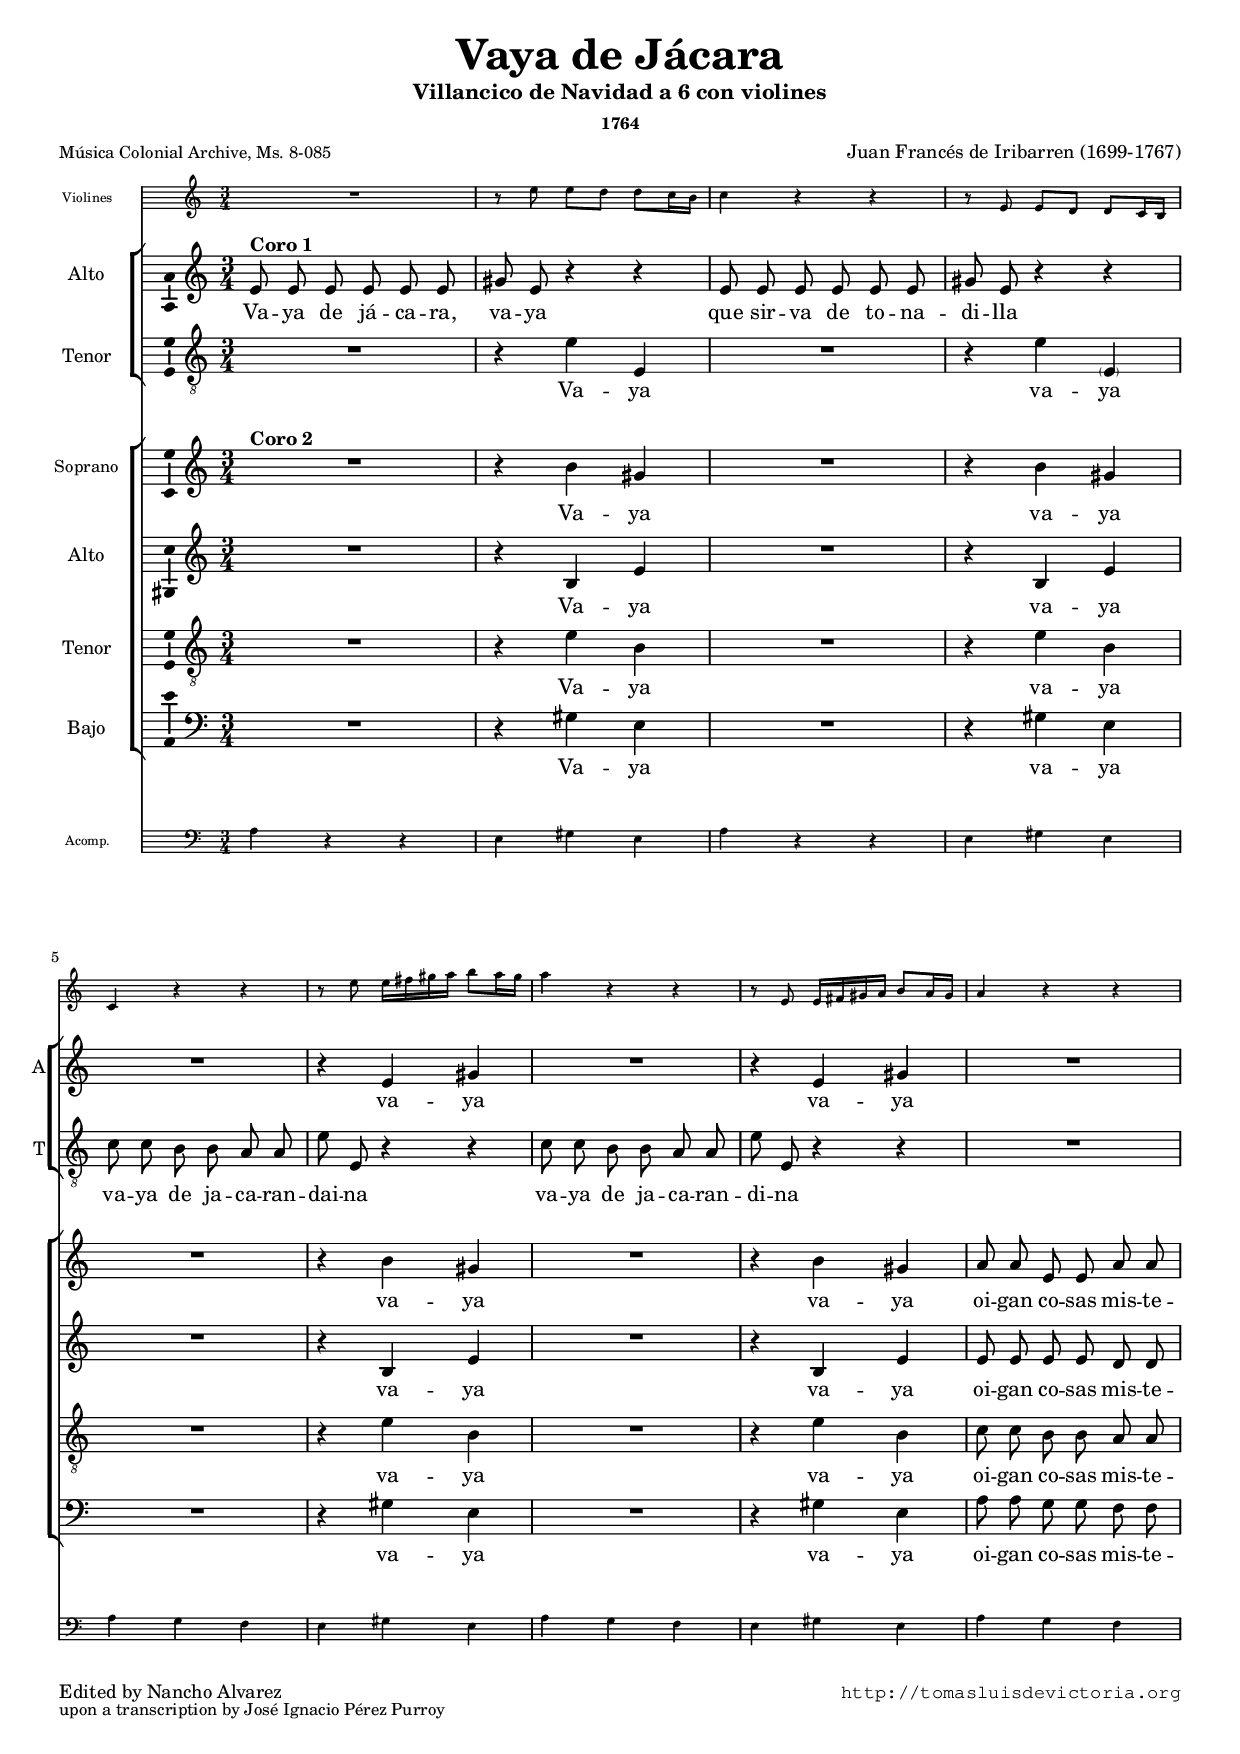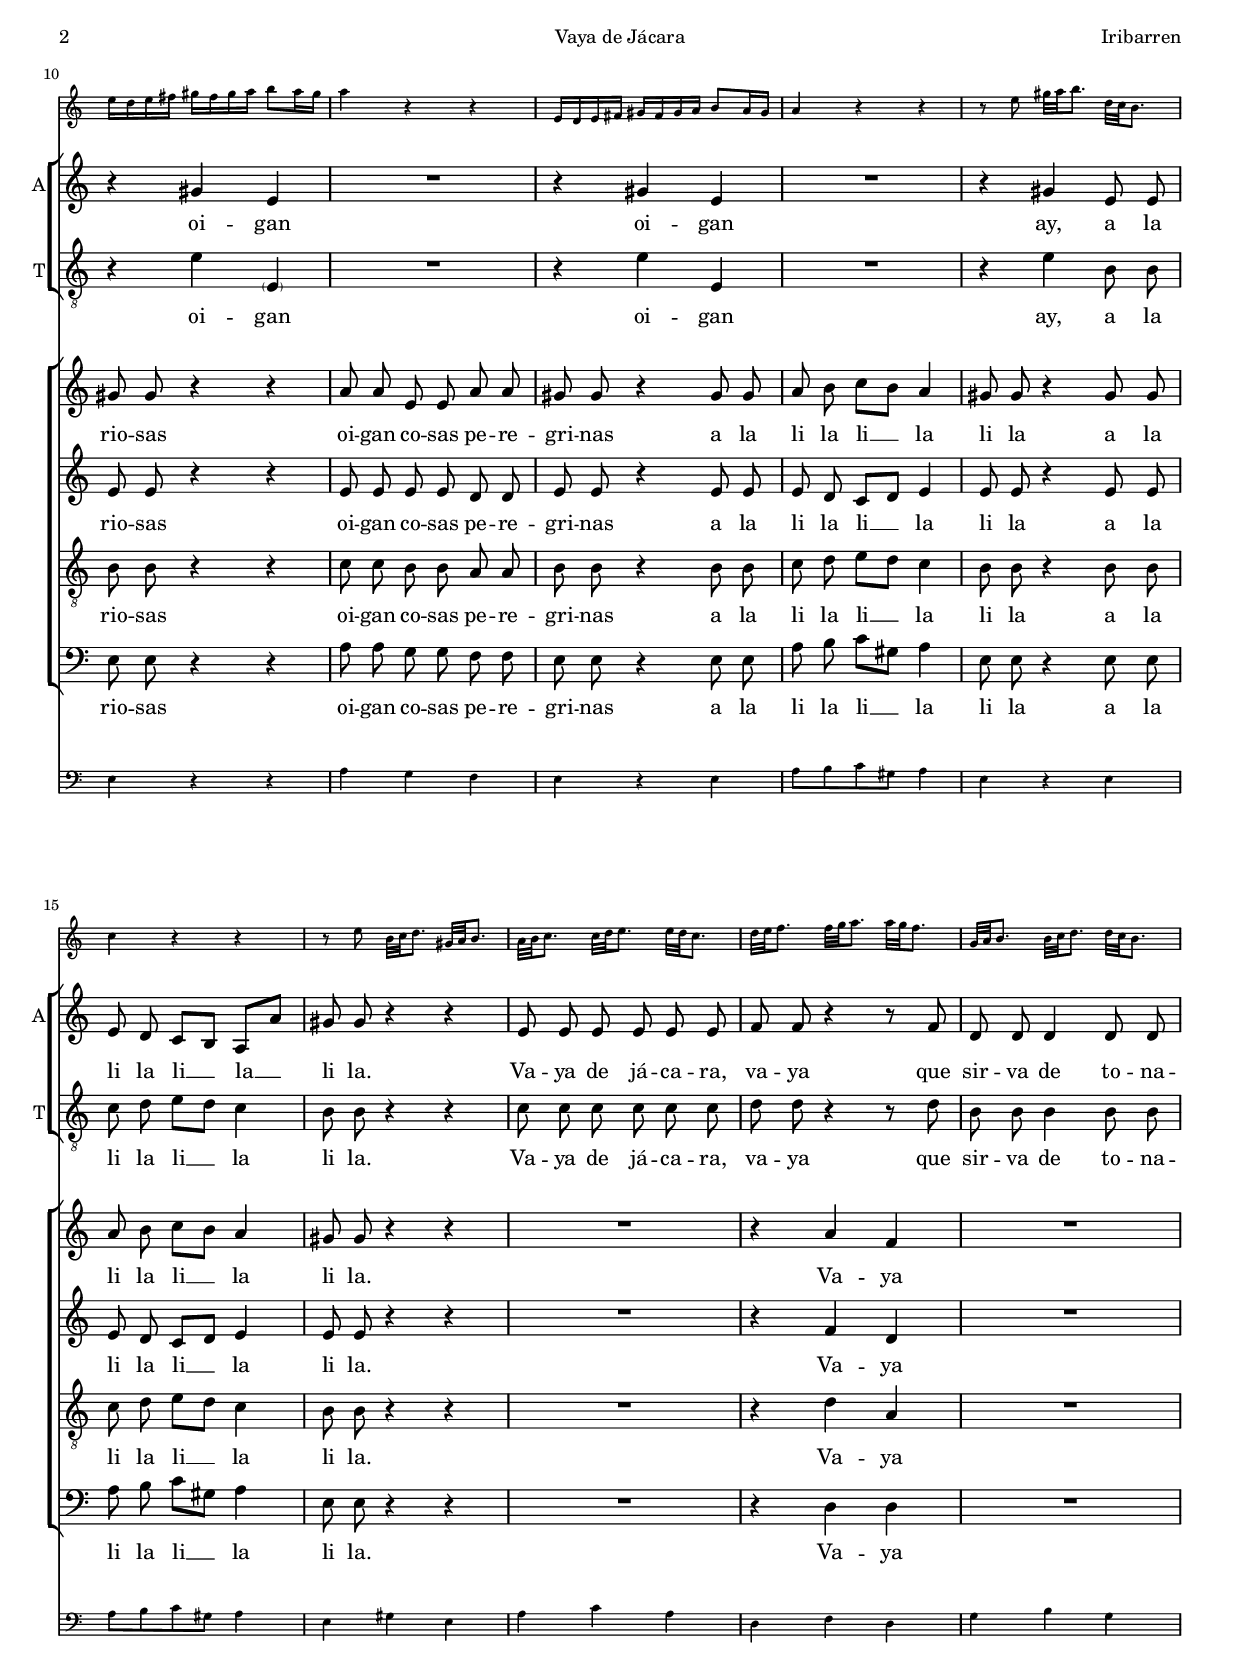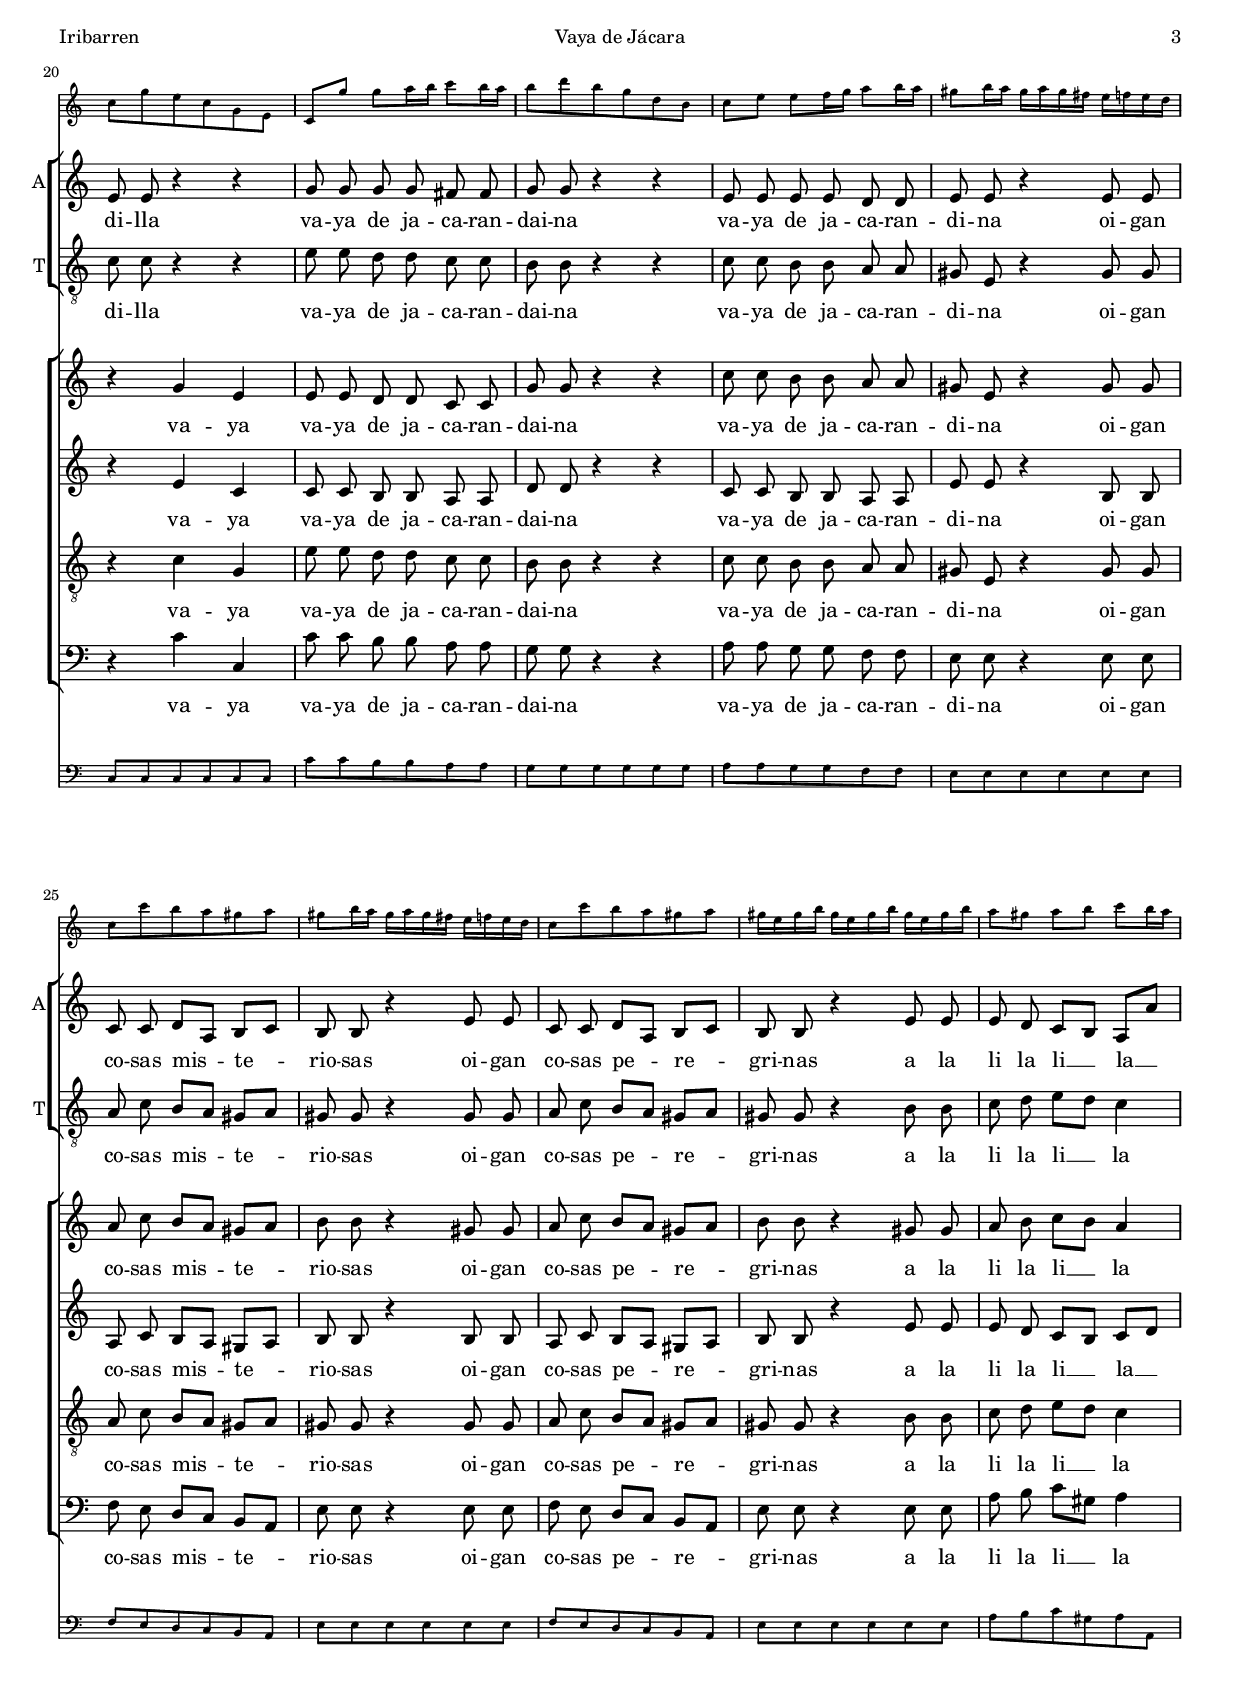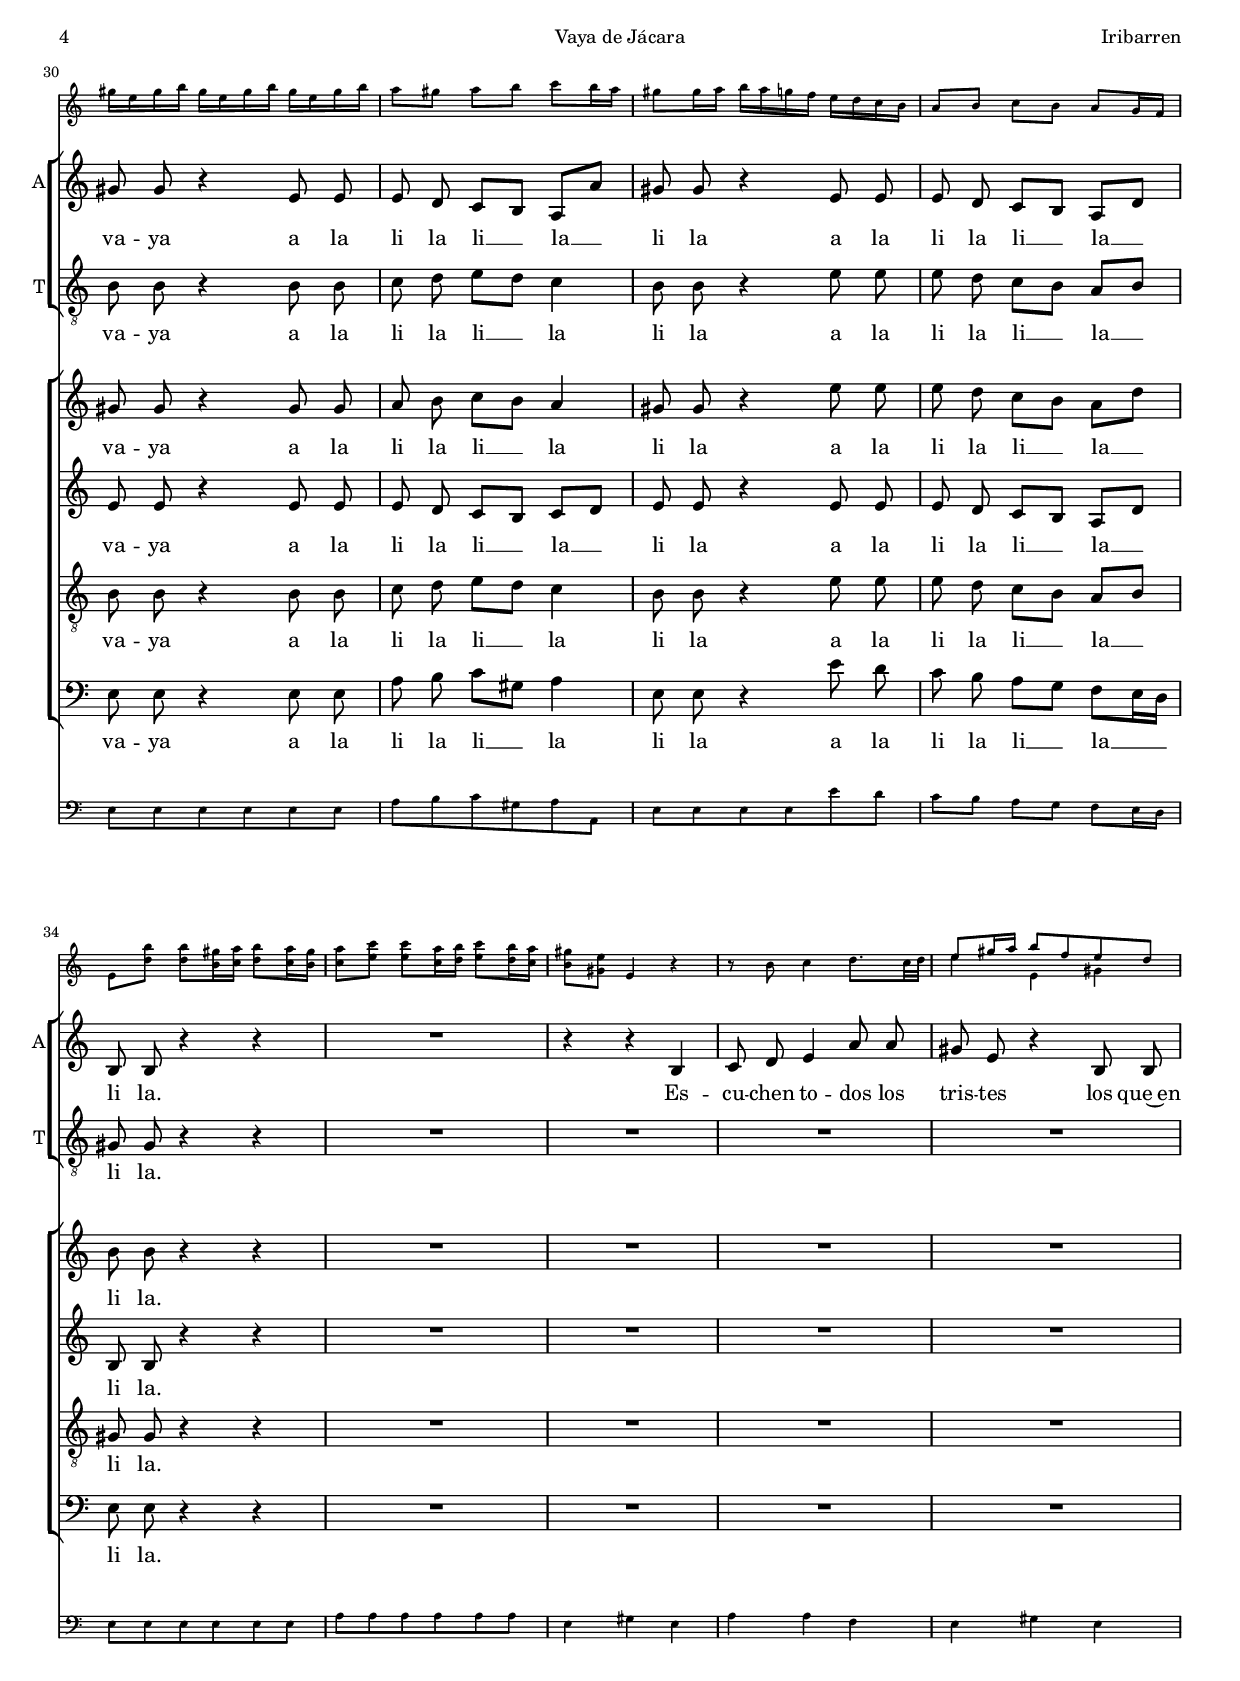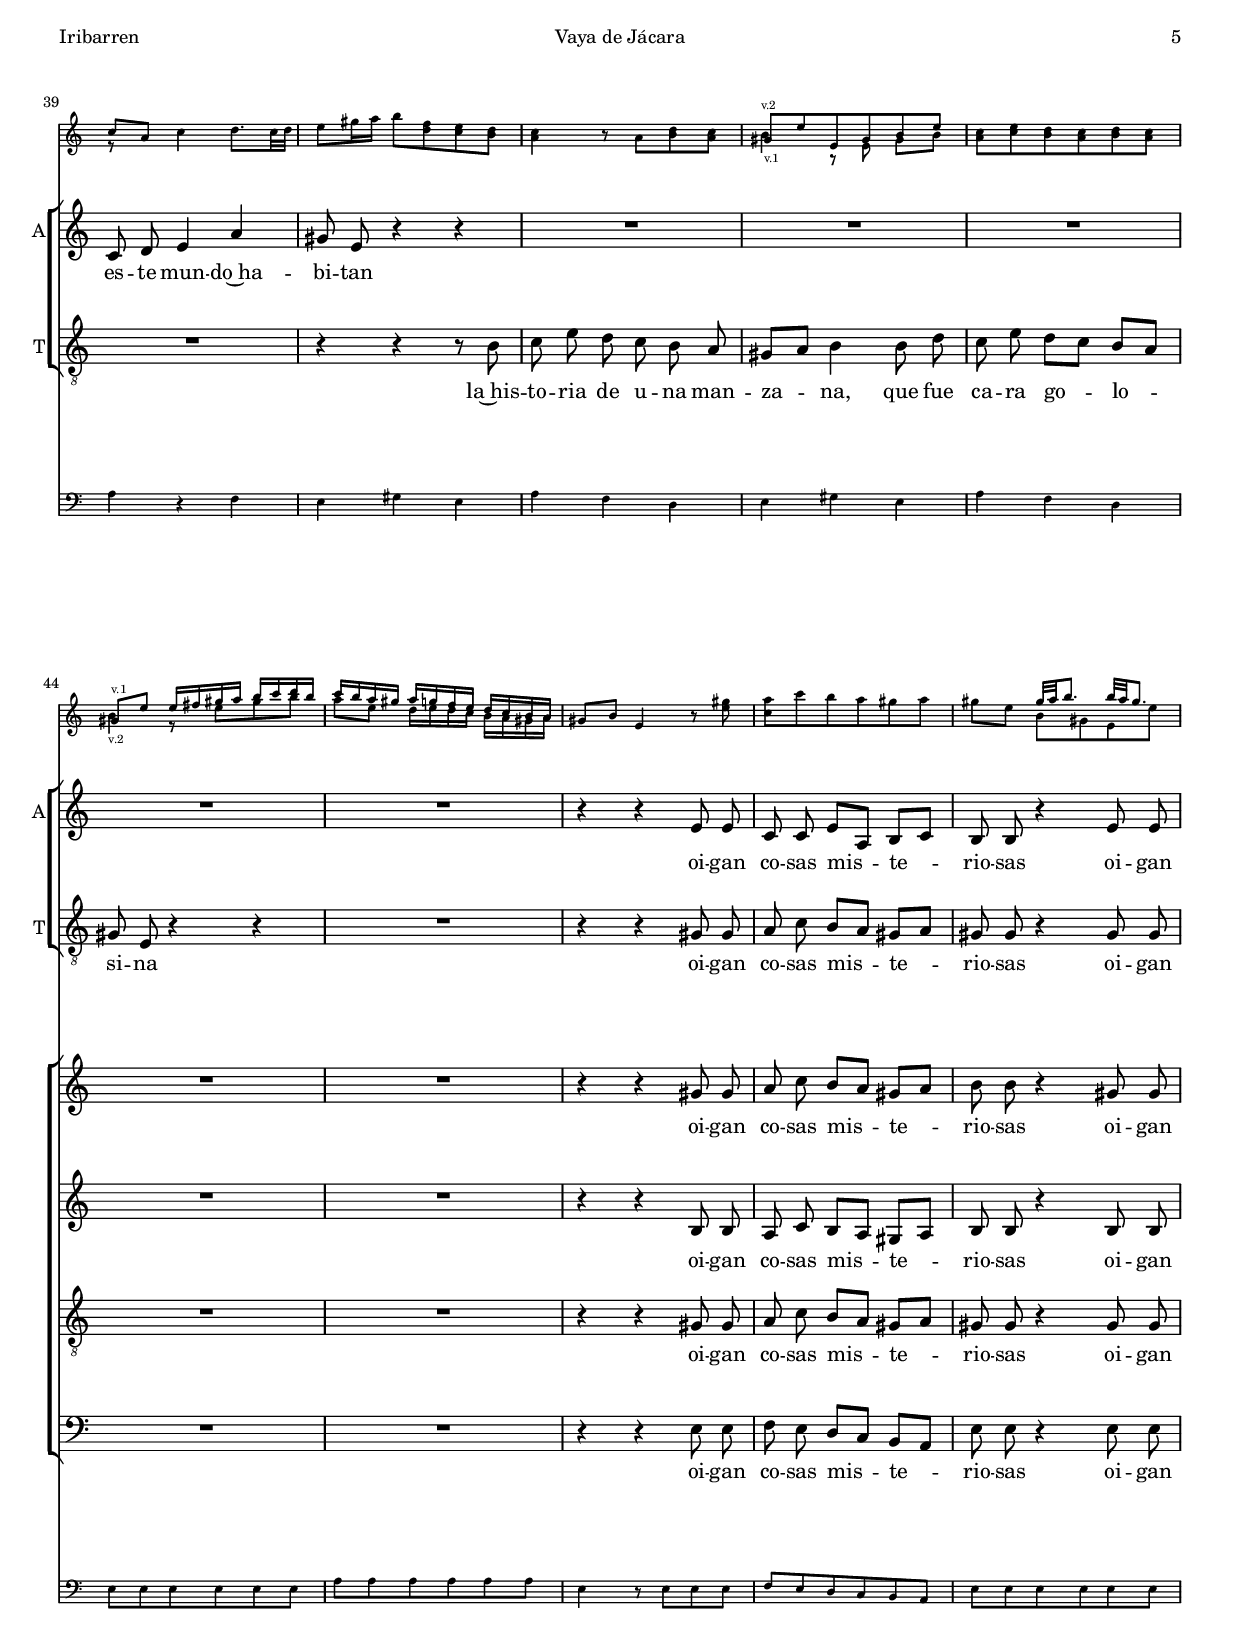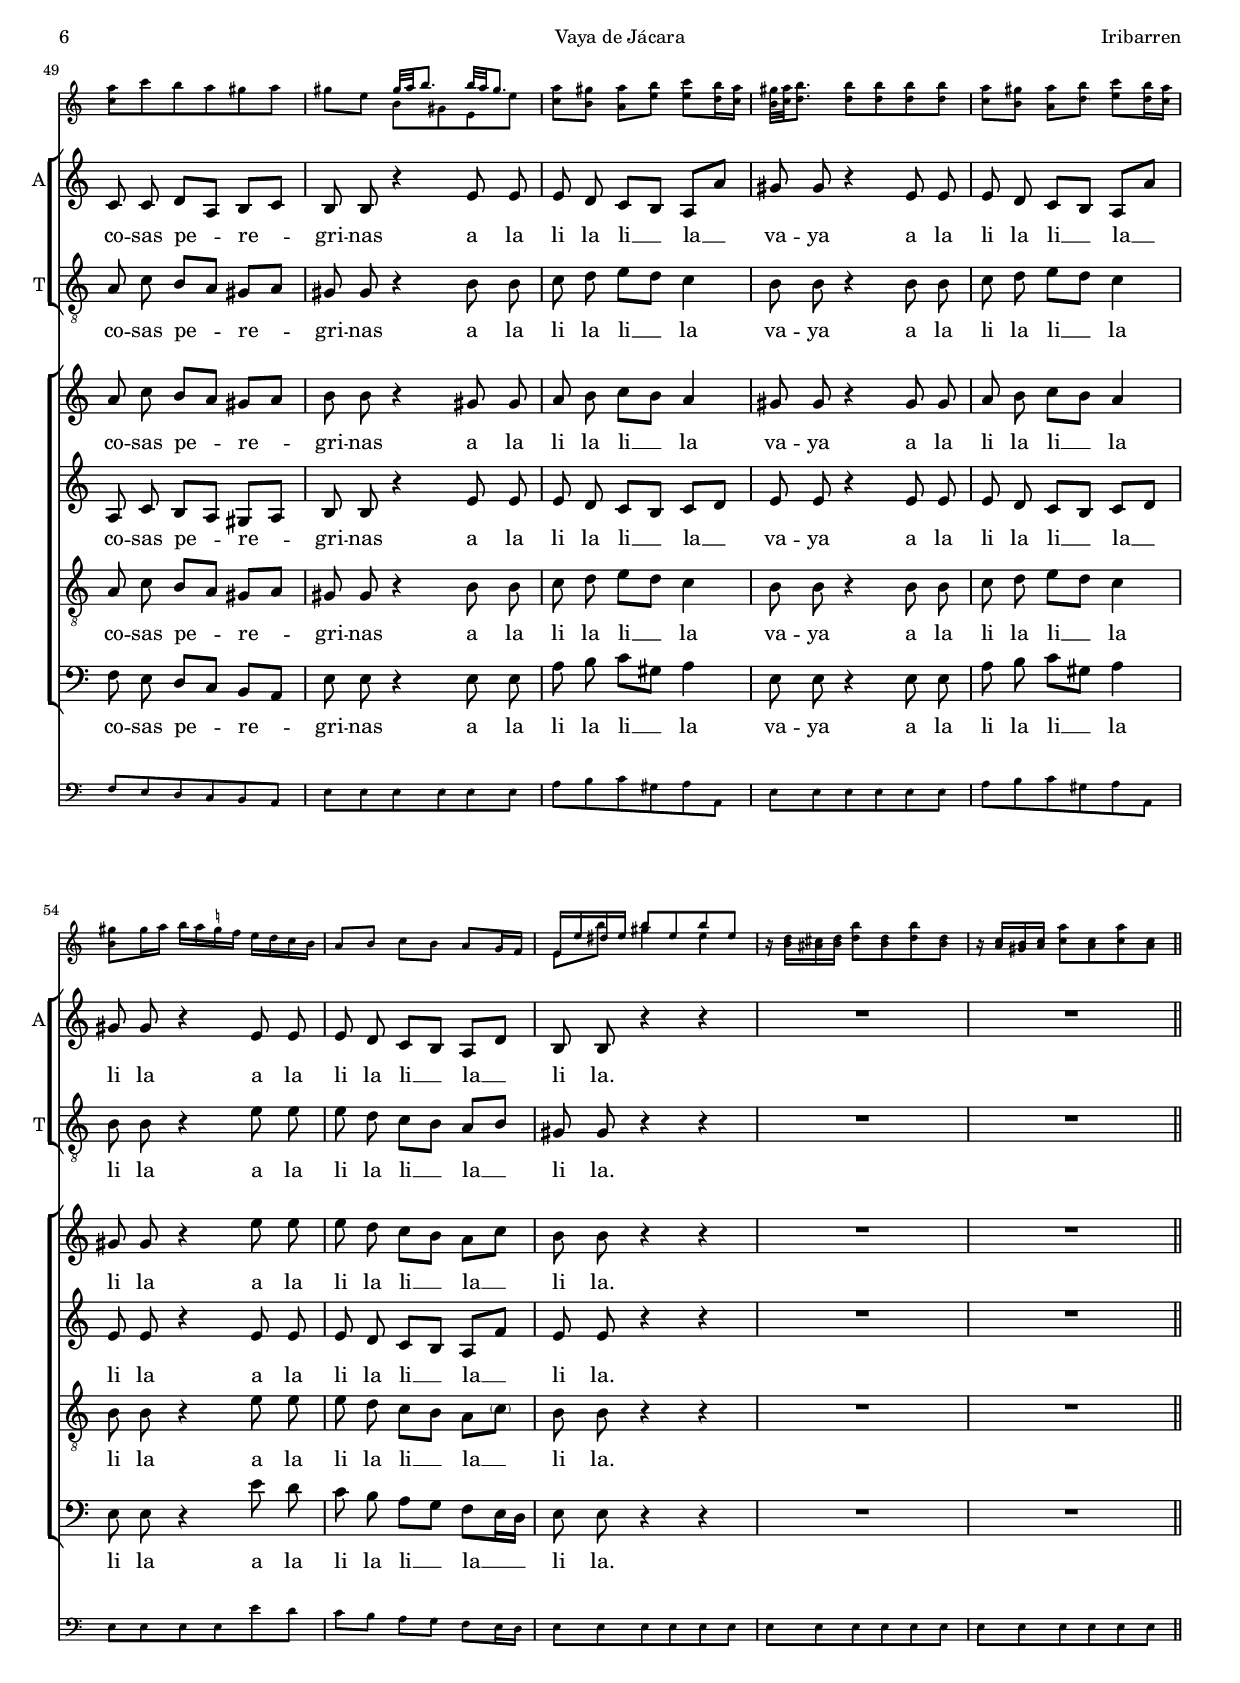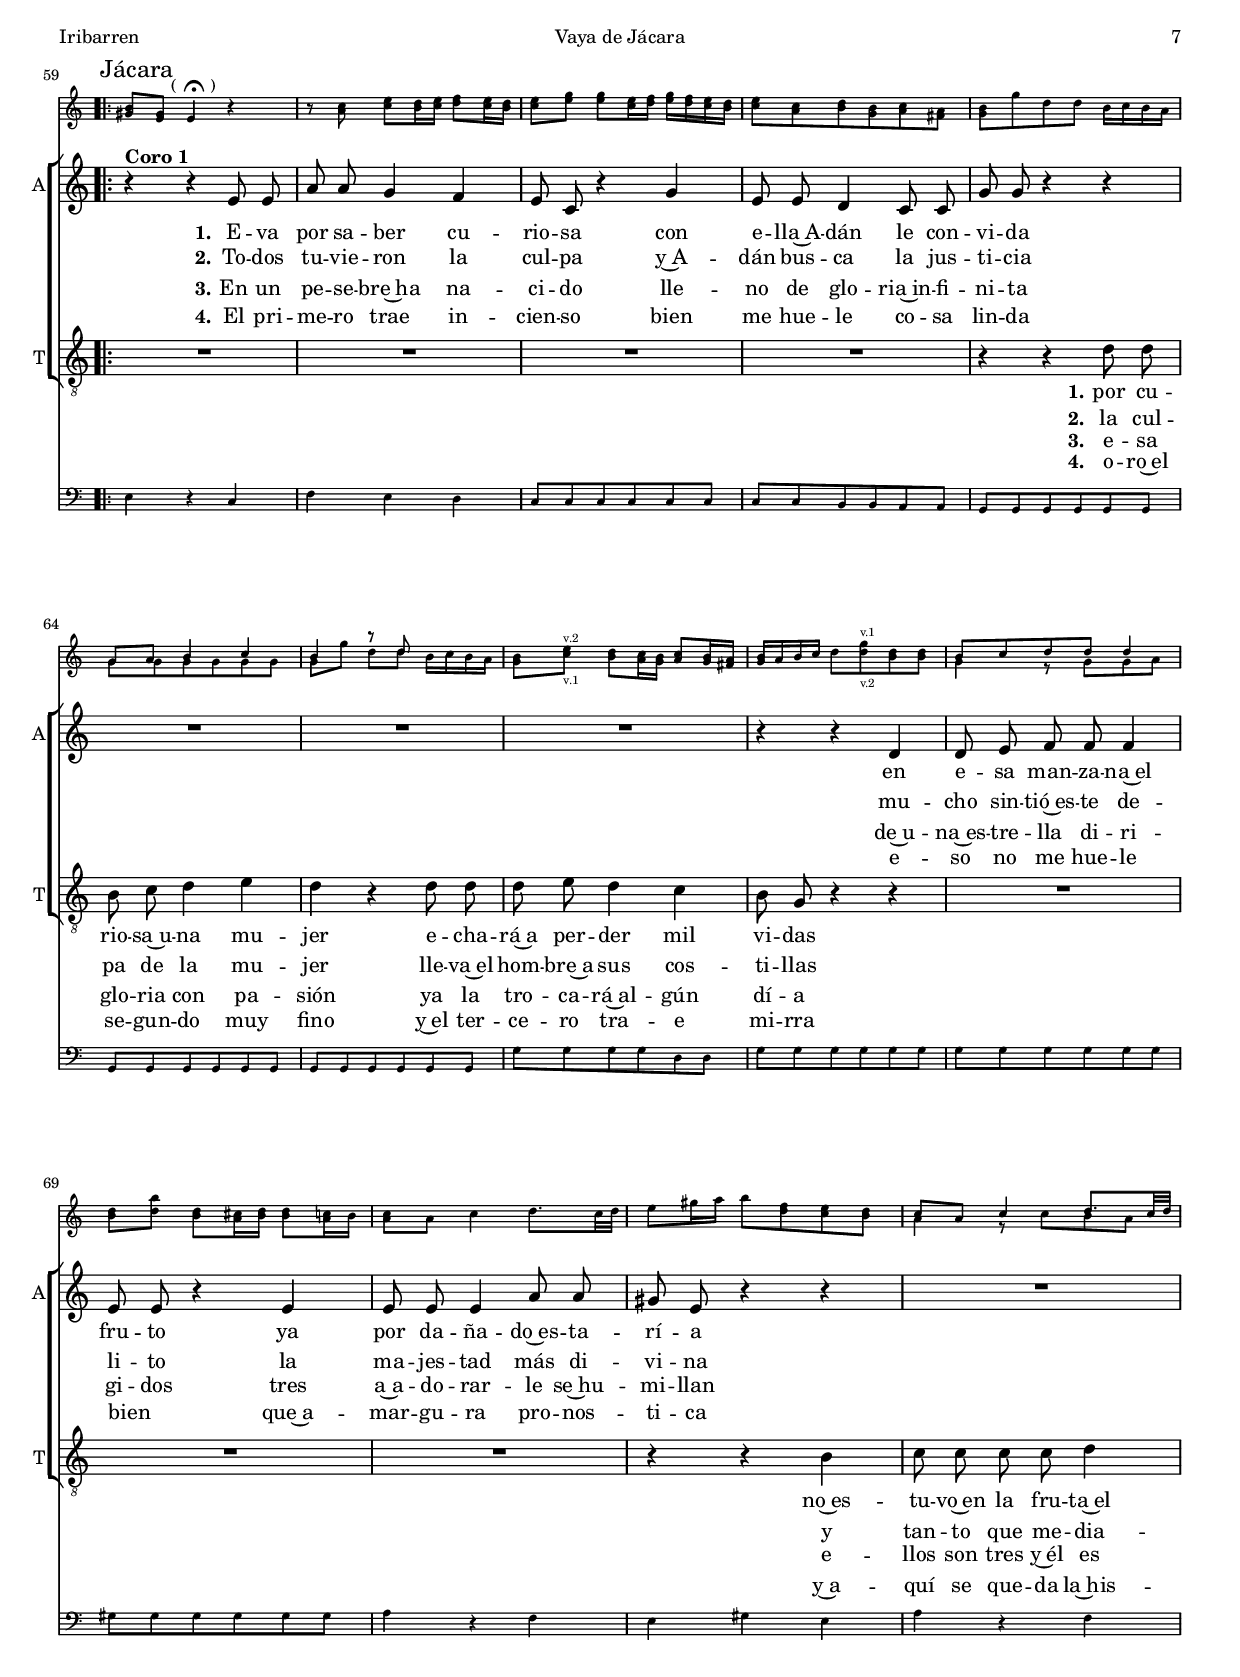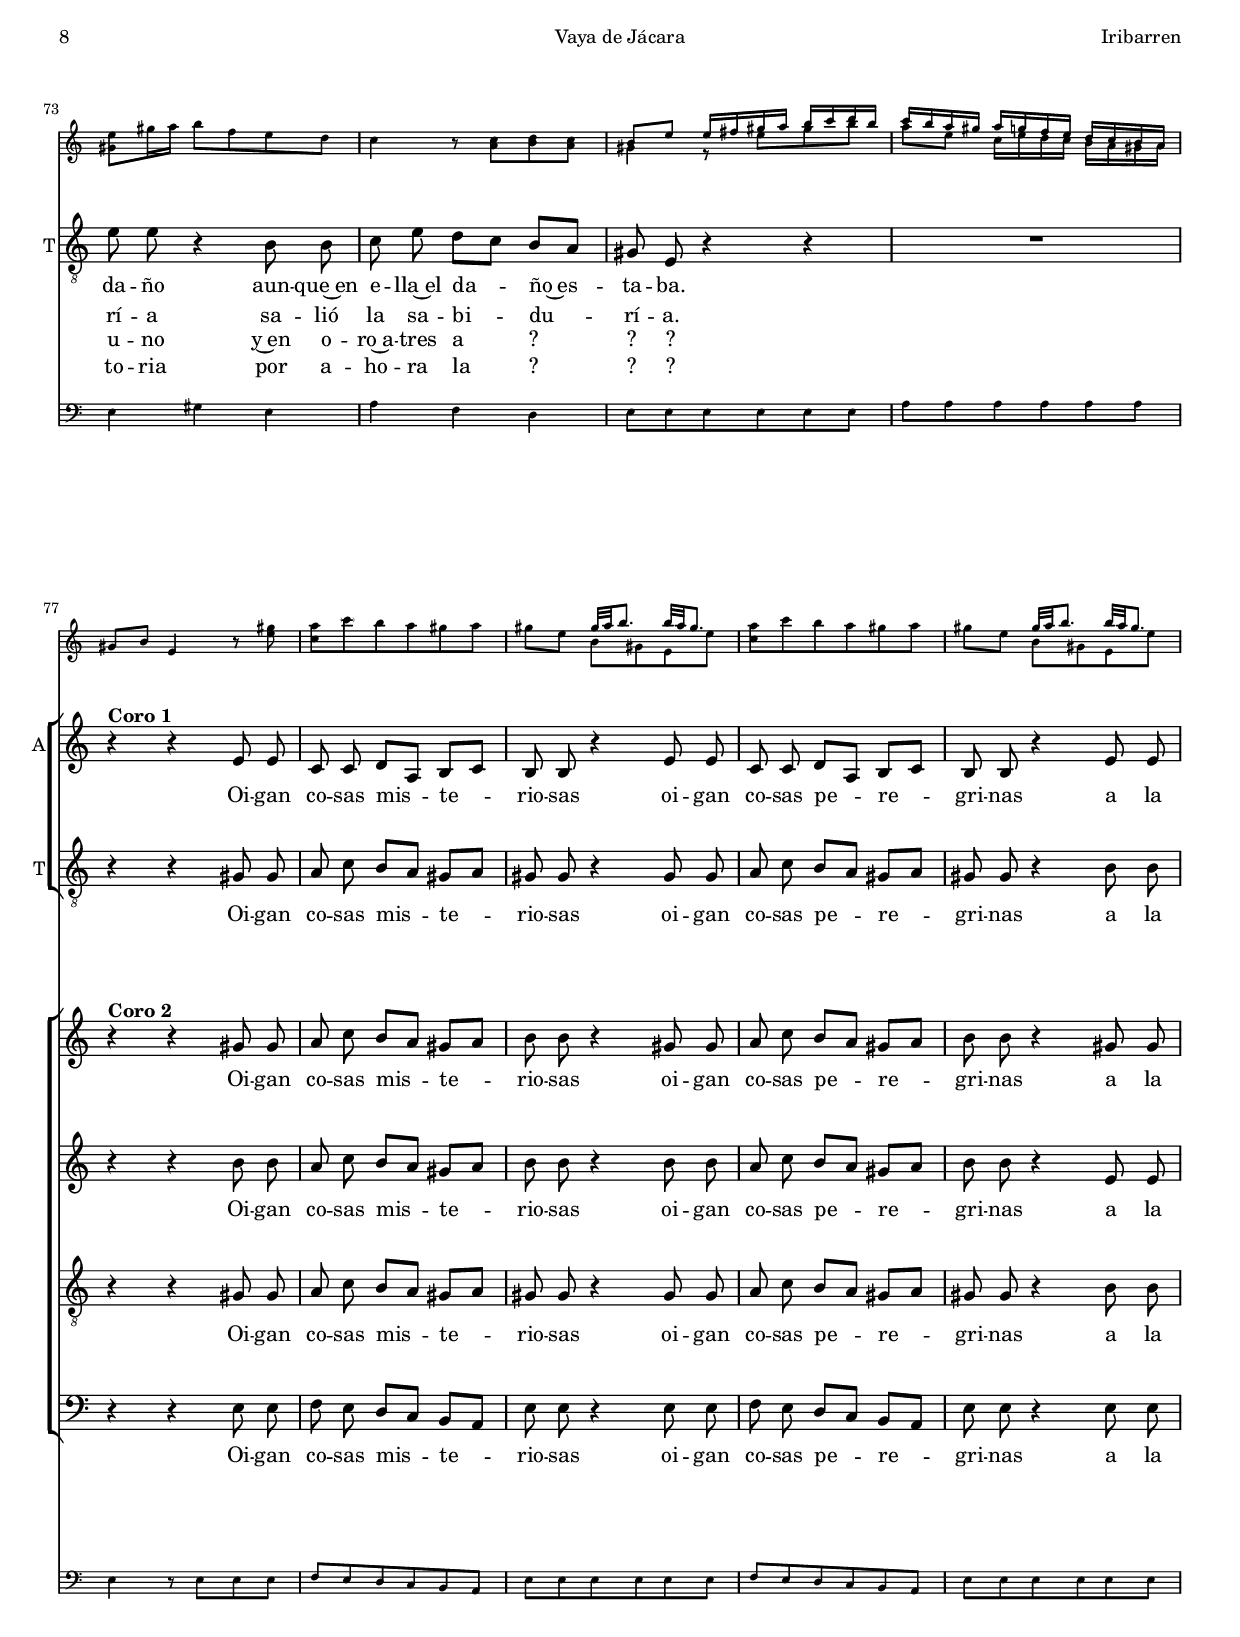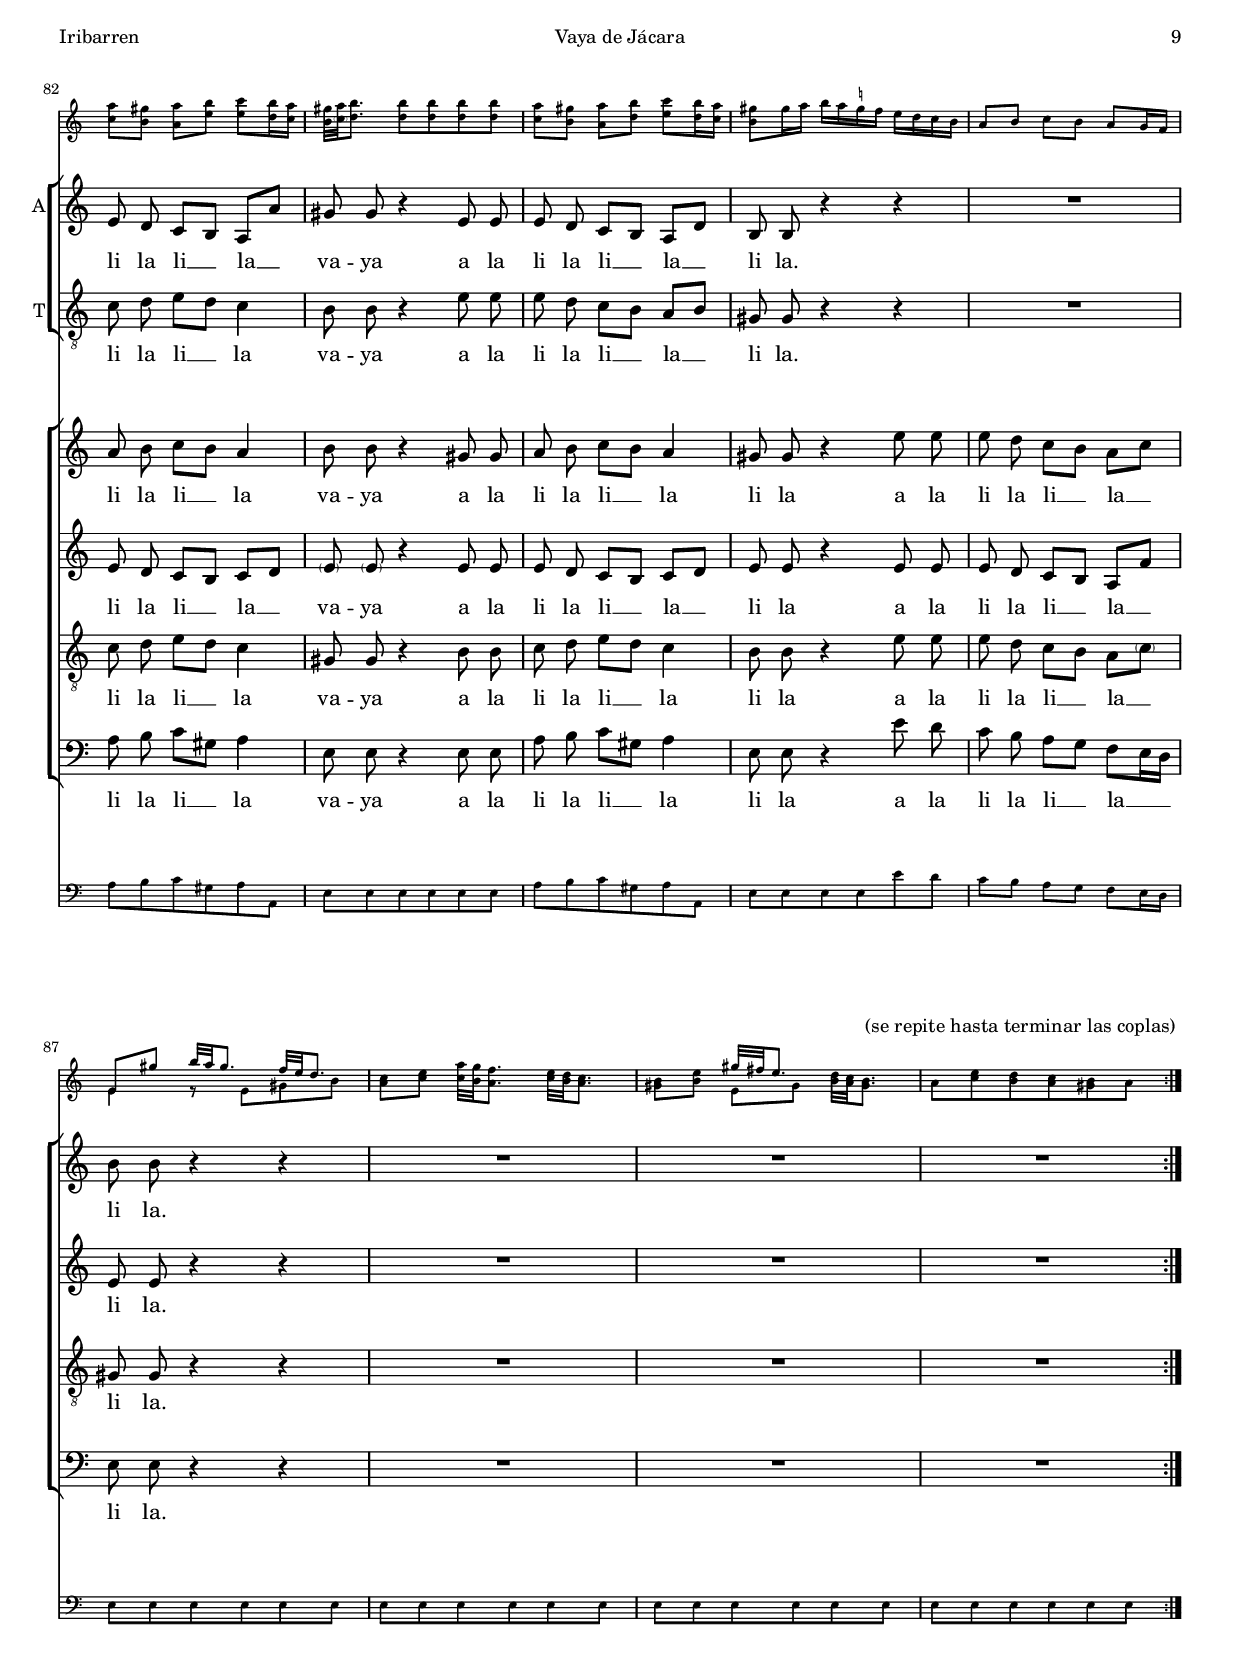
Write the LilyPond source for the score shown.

\version "2.18.0"

#(set-default-paper-size "a4")
#(set-global-staff-size 16.4)
#(ly:set-option 'point-and-click #f)
%mobile -s10.5 -i0.7

italicas=\override LyricText.font-shape = #'italic
rectas=\override LyricText.font-shape = #'upright
ss=\once \set suggestAccidentals = ##t
incipitwidth = 20
mtempo={\tempo 4 = 100}
mtempob={\tempo 4 = 50}
ab = \set autoBeaming = ##t

htitle="Vaya de Jácara"
hcomposer="Iribarren"

\header {
	title=\markup{\fontsize #3 "Vaya de Jácara"}
	subtitle="Villancico de Navidad a 6 con violines"
	subsubtitle=\markup{"1764" \vspace #1 }
	composer="Juan Francés de Iribarren (1699-1767)"
        pdfauthor=\composer
	%opus="(-)"
	poet=\markup{\smaller "Música Colonial Archive, Ms. 8-085"}
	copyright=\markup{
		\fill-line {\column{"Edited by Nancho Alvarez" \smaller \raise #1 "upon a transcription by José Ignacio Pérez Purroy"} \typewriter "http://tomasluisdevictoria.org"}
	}
%	tagline=""
}

global={\key c \major \time 3/4
        \skip 1*3/4*58 \bar ".|:-||" \break
        \skip 1*3/4*32 \bar ":|."
}

violines=\relative c''{
        \set autoBeaming = ##t
        R1*3/4
        r8 e e d d c16 b
        c4 r r
        r8 e, e d d c16 b
        c4 r r
        r8 e' e16 fis gis a b8 a16 gis
        a4 r r
        r8 e, e16 fis gis a b8 a16 gis
        a4 r r
        e'16 d e fis gis fis gis a b8 a16 gis
        a4 r r
        e,16 d e fis gis fis gis a b8 a16 gis
        a4 r r
        r8 e' gis32 a b8. d,32 c b8.
        c4 r r
        r8 e b32 c d8. gis,32 a b8.
        a32 b c8. c32 d e8. e32 d c8.
        d32 e f8. f32 g a8. a32 g f8.
        g,32 a b8. b32 c d8. d32 c b8.
        c8 g' e c g e
        c8 g'' g a16 b c8 b16 a
        b8 d b g d b
        c e e f16 g a8 b16 a
        gis8 b16 a gis a gis fis e f e d
        c8 c' b a gis a
        gis b16 a gis a gis fis e f e d
        c8 c' b a gis a
        gis16 e gis b gis e gis b gis e gis b
        a8 gis a b c b16 a
        gis e gis b gis e gis b gis e gis b
        a8 gis a b c b16 a
        gis8 gis16 a b a g f e d c b
        a8 b c b a g16 f
        e8 <b'' d,> <b d,> <gis b,>16 <a c,> <b d,>8 <a c,>16 <gis b,>
        <a c,>8 <c e,> <c e,> <a c,>16 <b d,> <c e,>8 <b d,>16 <a c,>
        <gis b,>8 <e gis,> e,4 r
        r8 b' c4 d8. c32 d
        <<{\voiceOne e8 gis16 a b8 f e d}
          \new Voice {\voiceTwo e4 e, gis} >>
        \oneVoice
        <<{\voiceOne c8} \new Voice {\voiceTwo r8}>>
        \oneVoice a8 c4 d8. c32 d % r8 a ... la segunda voz
        e8 gis16 a b8 <f d> <e c> <d b>
        <c a>4 r8 a <d b> <c a>
        <<{
          \voiceTwo
          b4^\markup{\smaller "v.2"} r8 e, gis[ b]}
          \new Voice {\ab \voiceOne 
          gis8_\markup{\smaller "v.1"} e' e, gis b e }
        >>
        \oneVoice
        <a, c> <c e> <d b> <a c> <b d> <a c>
        <<{
          \voiceOne
          gis8^\markup{\smaller "v.1"} e' e16 fis gis a b c d b
          c b a gis a g f e d c b a }
          \new Voice {\ab \voiceTwo
          b4_\markup{\smaller "v.2"} r8 e gis8 b
          a e d16 e d c b a gis a}
        >>
        \oneVoice
        gis8 b e,4 r8 <gis' e>
        <a c,>8 c b a gis a
        gis e
        <<{\voiceOne gis32 a b8. b32 a gis8. }
          \new Voice {\ab \voiceTwo
                      b,8 gis e e' }
        >>
        \oneVoice
        <a c,>8 c b a gis a
        gis e
        <<{\voiceOne gis32 a b8. b32 a gis8. }
          \new Voice {\ab \voiceTwo
                      b,8 gis e e' }
        >>
        \oneVoice
        <a c,>8 <gis b,> <a a,> <b e,> <c e,> <b d,>16 <a c,>
        <gis b,>32 <a c,> <b d,>8. <b d,>8 <b d,> <b d,> <b d,>
        <a c,>8 <gis b,> <a a,> <b \parenthesize d,> <c e,> <b d,>16 <a c,> % e
        <gis b,>8 gis16 a b a \ss g f e d c b
        a8 b c b a g16 f
        <<{\voiceOne e16 e' dis e b'8 e, b' e, }
          \new Voice {\ab \voiceTwo
                      e,8 b'' gis4 e }
        >>
        \oneVoice
        r16 <d b> <cis ais> <d b> <b' d,>8 <d, b> <b' d,> <d, b>
        r16 <c a>16 <b gis> <c a> <a' c,>8 <c, a> <a' c,> <c, a>
        <b gis> <gis e> e4^\markup{\hspace #-1.8 \larger \larger \line{"(" \musicglyph #"scripts.ufermata" ")"}} r
        r8 <c' a> <e c> <d b>16 < e c> <f d>8 <e c>16 <d b>
        <e c>8 <g e> <g e> <e c>16 <f d> <g e> <f d> <e c> <d b>
        <e c>8 <c a> <d b> <b g> <c a> <a fis>
        <b g> g' d d b16 c b a
        <<{\voiceOne  g8 a b4 c b4 r8 d}
          \new Voice { \ab \voiceTwo
               g,8 g g g g g g[ g'] d[ d] }
        >>
        \oneVoice
        b16 c b a
        <b g>8 <e c>^\markup{\smaller "v.2"}_\markup{\smaller "v.1"} <d b> <c a>16 <b g> <c a>8 <b g>16 <a fis>
        <b g> a b c d8 <g d>^\markup{\smaller "v.1"}_\markup{\smaller "v.2"} <d b> <d b>
        <<{\voiceOne  b8 c d d d4 }
          \new Voice { \ab \voiceTwo
               g,4 r8 g g a }
        >>
        \oneVoice
        <d b>8 <b' d,> <d, b>8 <cis a>16 <d b> <d b>8 <c a>16 b
        <c a>8 a c4 d8. c32 d
        e8 gis16 a b8 <f d> <e c> <d b>
        <<{\voiceOne  c8 a c4 d8. c32 d }
          \new Voice { \ab \voiceTwo
               a4 r8 c b a }
        >>
        \oneVoice
        <e' gis,>8 gis16 a b8 f e d
        c4 r8 <c a> <d b> <c a>
        <<{\voiceOne  b8 e e16 fis gis a b c d b c b a gis a g f e d c b a }
          \new Voice { \ab \voiceTwo
               gis4 r8 e' gis b a e c16 e d c b a gis a }
        >>
        \oneVoice
        gis8 b e,4 r8 <gis' e>
        <a c,>8 \parenthesize c b a gis a % <c a>
        gis e
        <<{\voiceOne gis32 a b8. b32 a gis8. }
          \new Voice {\ab \voiceTwo
                      b,8 gis e e' }
        >>
        \oneVoice
        <a c,>8 c b a gis a
        gis e
        <<{\voiceOne gis32 a b8. b32 a gis8. }
          \new Voice {\ab \voiceTwo
                      b,8 gis e e' }
        >>
        \oneVoice
        <a c,>8 <gis b,> <a a,> <b e,> <c e,> <b d,>16 <a c,>
        <gis b,>32 <a \parenthesize c,> <b d,>8. <b d,>8 <b d,> <b d,> <b d,> % cis
        <a c,>8 <gis b,> <a a,> <b d,> <c e,> <b d,>16 <a c,>
        <gis b,>8 gis16 a b a \ss g f e d c b
        a8 b c b a g16 f
        <<{\voiceOne e8 gis' b32 a gis8. f32 e d8. }
          \new Voice {\ab \voiceTwo
                      e,4 r8 e gis b }
        >>
        \oneVoice
        <c a>8 <e c> <a c,>32 <g b,> <f a,>8. <e c>32 <d b> <c a>8.
        <b gis>8 <e b>
        <<{\voiceOne gis32 fis e8. }
          \new Voice {\ab \voiceTwo
                      e,8[ gis] }
        >>
        \oneVoice
        <d' b>32 <c a> <b gis>8.
        a8 <e' c> <d b> <c a> <b gis> a
        
}

altus=\relative c'{
	s4*0^\markup{\bold "Coro 1"}
	e8 e e e e e
	gis e r4 r
	e8 e e e e e
	gis e r4 r
	R1*3/4
	r4 e gis
	R1*3/4
	r4 e gis
	R1*3/4
	r4 gis e
	R1*3/4
	r4 gis e
	R1*3/4
	r4 gis e8 e
	e d c8[ b] a[ a']
	gis8 gis r4 r
	e8 e e e e e
	f f r4 r8 f
	d d d4 d8 d 
	e e r4 r
	g8 g g g fis fis
	g g r4 r
	e8 e e e d d
	e e r4 e8 e
	c8 c d[ a] b[ c]
	b8 b r4 e8 e
	c c d[ a] b[ c]
	b8 b r4 e8 e
	e d c[ b] a[ a']
	gis8 gis r4 e8 e
	e d c8[ b] a[ a']
	gis8 gis r4 e8 e
	e8 d c[ b] a[ d]
	b8 b r4 r
	R1*3/4
	r4 r b
	c8 d e4 a8 a
	gis e r4 b8 b
	c d e4 a 
	gis8 e r4 r
	R1*3/4*5
	r4 r e8 e
	c c e8[ a,] b[ c]
	b8 b r4 e8 e
	c8 c d[ a] b[ c]
	b8 b r4 e8 e
	e d c[ b] a[ a']
	gis8 gis r4 e8 e
	e d c[ b] a[ a']
	gis8 gis r4 e8 e
	e d c[ b] a[ d]
	b8 b r4 r
	R1*3/4*2
	\once \override Score.RehearsalMark.self-alignment-X = #left
	\once \override Score.RehearsalMark.padding = #2
	\mark \markup{"Jácara"}
	s4*0^\markup{\bold "Coro 1"}
	r4 r e8 e
	a a g4 f
	e8 c r4 g'
	e8 e d4 c8 c
	g'8 g r4 r
	R1*3/4*3
	r4 r d4
	d8 e f f f4
	e8 e r4 e
	e8 e e4 a8 a
	gis e r4 r
	R1*3/4*5
	s4*0^\markup{\bold "Coro 1"}
        \break
        r4 r e8 e
	c c d[ a] b[ c]
	b8 b r4 e8 e
	c8 c d[ a] b[ c]
	b8 b r4 e8 e
	e8 d c[ b] a[ a']
	gis8 gis r4 e8 e
	e d c[ b] a[ d]
	b8 b r4 r
	R1*3/4*5
	\once \override Score.RehearsalMark.self-alignment-X = #right
	\once \override Score.RehearsalMark.padding = #4
	\mark \markup{\smaller \smaller "(se repite hasta terminar las coplas)"} % repiten
}

tenor=\relative c'{
	R1*3/4
	r4 e e,
	R1*3/4
	r4 e' \parenthesize e, % d,
	c'8 c b b a a 
	e' e, r4 r
	c'8 c b b a a 
	e' e, r4 r
	R1*3/4
	r4 e' \parenthesize e, % d,
	R1*3/4
	r4 e' e,
	R1*3/4
	r4 e' b8 b
	c d e[ d] c4
	b8 b r4 r
	c8 c c c c c
	d d r4 r8 d
	b b b4 b8 b
	c c r4 r
	e8 e d d c c
	b b r4 r
	c8 c b b a a 
	gis e r4 gis8 gis
	a c b8[ a] gis[ a]
	gis8 gis r4 gis8 gis
	a c b8[ a] gis[ a]
	gis gis r4 b8 b
	c8 d e[ d] c4
	b8 b r4 b8 b
	c d e[ d] c4
	b8 b r4 e8 e
	e8 d c8[ b] a[ b]
	gis8 gis r4 r
	R1*3/4*5
	r4 r r8 b
	c e d c b a
	gis8[ a] b4 b8 d
	c e d8[ c] b[ a]
	gis8 e r4 r
	R1*3/4
	r4 r gis8 gis
	a c b[ a] gis[ a]
	gis8 gis r4 gis8 gis
	a8 c b8[ a] gis[ a]
	gis8 gis r4 b8 b
	c d e[ d] c4
	b8 b r4 b8 b
	c8 d e[ d] c4
	b8 b r4 e8 e
	e8 d c[ b] a[ b]
	gis gis r4 r
	R1*3/4*2
	R1*3/4*4
	r4 r d'8 d
	b8 c d4 e
	d r d8 d
	d e d4 c
	b8 g r4 r
	R1*3/4*3
	r4 r b
	c8 c c c d4
	e8 e r4 b8 b
	c e d8[ c] b[ a] 
	gis8 e r4 r
	R1*3/4
	r4 r gis8 gis
	a c b[ a] gis[ a]
	gis8 gis r4 gis8 gis
	a c b[ a] gis[ a]
	gis8 gis r4 b8 b
	c8 d e[ d] c4
	b8 b r4 e8 e
	e d c[ b] a[ b]
	gis8 gis r4 r
	R1*3/4*5
}

textoaltus=\lyricmode{
Va -- ya de já -- ca -- ra, va -- ya
que sir -- va de to -- na -- di -- lla
va -- ya
va -- ya
oi -- gan
oi -- gan
ay, a la li la li __ la __ li la.
Va -- ya de já -- ca -- ra, va -- ya
que sir -- va de to -- na -- di -- lla
va -- ya de ja -- ca -- ran -- dai -- na
va -- ya de ja -- ca -- ran -- di -- na
oi -- gan co -- sas mis -- te -- rio -- sas
oi -- gan co -- sas pe -- re -- gri -- nas
a la li la li __ la __ va -- ya
a la li la li __ la __ li la
a la li la li __ la __ li la.
Es -- cu -- chen to -- dos los tris -- tes
los que~en es -- te mun -- do~ha -- bi -- tan
oi -- gan co -- sas mis -- te -- rio -- sas
oi -- gan co -- sas pe -- re -- gri -- nas
a la li la li __ la __ va -- ya
a la li la li __ la __ li la
a la li la li __ la __ li la.
\set stanza = "1."
E -- va por sa -- ber cu -- rio -- sa
con e -- lla~A -- dán le con -- vi -- da
en e -- sa man -- za -- na~el fru -- to
ya por da -- ña -- do~es -- ta -- rí -- a
Oi -- gan co -- sas mis -- te -- rio -- sas
oi -- gan co -- sas pe -- re -- gri -- nas
a la li la li __ la __ va -- ya
a la li la li __ la __ li la.
}
textoaltusb=\lyricmode{
_ _ _ _ _ _ _ _ _ _ _ _ _ _ _ _ 
_ _ _ _ _ _ _ _ _ _ _ _ _ _ _ _ 
_ _ _ _ _ _ _ _ _ _ _ _ _ _ _ _ 
_ _ _ _ _ _ _ _ _ _ _ _ _ _ _ _ 
_ _ _ _ _ _ _ _ _ _ _ _ _ _ _ _ 
_ _ _ _ _ _ _ _ _ _ _ _ _ _ _ _ 
_ _ _ _ _ _ _ _ _ _ _ _ _ _ _ _ 
_ _ _ _ _ _ _ _ _ _ _ _ _ _ _ _ 
_ _ _ _ _ _ _ _ _ _ _ _ _ _ _ _ 
_ _ _ _ _ _ _ _ _ _ _ _ _ _ _ _ _
\set stanza = "2."
To -- dos tu -- vie -- ron la cul -- pa
y~A -- dán bus -- ca la jus -- ti -- cia
mu -- cho sin -- tió~es -- te de -- li -- to % ¿delito?
la ma -- jes -- tad más di -- vi -- na
}
textoaltusc=\lyricmode{
_ _ _ _ _ _ _ _ _ _ _ _ _ _ _ _ 
_ _ _ _ _ _ _ _ _ _ _ _ _ _ _ _ 
_ _ _ _ _ _ _ _ _ _ _ _ _ _ _ _ 
_ _ _ _ _ _ _ _ _ _ _ _ _ _ _ _ 
_ _ _ _ _ _ _ _ _ _ _ _ _ _ _ _ 
_ _ _ _ _ _ _ _ _ _ _ _ _ _ _ _ 
_ _ _ _ _ _ _ _ _ _ _ _ _ _ _ _ 
_ _ _ _ _ _ _ _ _ _ _ _ _ _ _ _ 
_ _ _ _ _ _ _ _ _ _ _ _ _ _ _ _ 
_ _ _ _ _ _ _ _ _ _ _ _ _ _ _ _ _
\set stanza = "3."
En un pe --  se -- bre~ha na -- ci -- do
lle -- no de glo -- ria~in -- fi -- ni -- ta
de~u -- na~es -- tre -- lla di -- ri -- gi -- dos
tres a~a -- do -- rar -- le se~hu -- mi -- llan
}
textoaltusd=\lyricmode{
_ _ _ _ _ _ _ _ _ _ _ _ _ _ _ _ 
_ _ _ _ _ _ _ _ _ _ _ _ _ _ _ _ 
_ _ _ _ _ _ _ _ _ _ _ _ _ _ _ _ 
_ _ _ _ _ _ _ _ _ _ _ _ _ _ _ _ 
_ _ _ _ _ _ _ _ _ _ _ _ _ _ _ _ 
_ _ _ _ _ _ _ _ _ _ _ _ _ _ _ _ 
_ _ _ _ _ _ _ _ _ _ _ _ _ _ _ _ 
_ _ _ _ _ _ _ _ _ _ _ _ _ _ _ _ 
_ _ _ _ _ _ _ _ _ _ _ _ _ _ _ _ 
_ _ _ _ _ _ _ _ _ _ _ _ _ _ _ _ _
\set stanza = "4."
El pri -- me -- ro trae in -- cien -- so
bien me hue -- le co -- sa lin -- da
e -- so no me hue -- le bien _
que~a --  mar -- gu -- ra pro -- nos -- ti -- ca
}


textotenor=\lyricmode{
Va -- ya
va -- ya
va -- ya de ja -- ca -- ran -- dai -- na
va -- ya de ja -- ca -- ran -- di -- na
oi -- gan
oi -- gan
ay, a la li la li __ la li la.
Va -- ya de já -- ca -- ra, va -- ya
que sir -- va de to -- na -- di -- lla
va -- ya de ja -- ca -- ran -- dai -- na
va -- ya de ja -- ca -- ran -- di -- na
oi -- gan co -- sas mis -- te -- rio -- sas
oi -- gan co -- sas pe -- re -- gri -- nas
a la li la li __ la va -- ya
a la li la li __ la li la
a la li la li __ la __ li la.
la~his -- to -- ria de u -- na man -- za -- na,
que fue ca -- ra go -- lo -- si -- na
oi -- gan co -- sas mis -- te -- rio -- sas
oi -- gan co -- sas pe -- re -- gri -- nas
a la li la li __ la va -- ya
a la li la li __ la li la
a la li la li __ la __ li la.
\set stanza = "1."
por cu -- rio -- sa~u -- na mu -- jer
e -- cha -- rá~a per -- der mil vi -- das
no~es -- tu -- vo~en la fru -- ta~el da -- ño
aun -- que~en e -- lla~el da -- ño~es -- ta -- ba.
Oi -- gan co -- sas mis -- te -- rio -- sas
oi -- gan co -- sas pe -- re -- gri -- nas
a la li la li __ la va -- ya
a la li la li __ la __ li la.
}
textotenorb=\lyricmode{
_ _ _ _ _ _ _ _ _ _ _ _ _ _ _ _ 
_ _ _ _ _ _ _ _ _ _ _ _ _ _ _ _ 
_ _ _ _ _ _ _ _ _ _ _ _ _ _ _ _ 
_ _ _ _ _ _ _ _ _ _ _ _ _ _ _ _ 
_ _ _ _ _ _ _ _ _ _ _ _ _ _ _ _ 
_ _ _ _ _ _ _ _ _ _ _ _ _ _ _ _ 
_ _ _ _ _ _ _ _ _ _ _ _ _ _ _ _ 
_ _ _ _ _ _ _ _ _ _ _ _ _ _ _ _ 
_ _ _ _ _ _ _ _ _ _ _ _ _ _ _ _ 
_ _ _ _ _ _ _ _ _ _ _ _ _ _ _ _ _ _
\set stanza = "2."
la cul -- pa de la mu -- jer
lle -- va~el hom -- bre~a sus cos -- ti -- llas
y tan -- to que me -- dia -- rí -- a % mediaría?
sa -- lió la sa -- bi -- du -- rí -- a.
}
textotenorc=\lyricmode{
_ _ _ _ _ _ _ _ _ _ _ _ _ _ _ _ 
_ _ _ _ _ _ _ _ _ _ _ _ _ _ _ _ 
_ _ _ _ _ _ _ _ _ _ _ _ _ _ _ _ 
_ _ _ _ _ _ _ _ _ _ _ _ _ _ _ _ 
_ _ _ _ _ _ _ _ _ _ _ _ _ _ _ _ 
_ _ _ _ _ _ _ _ _ _ _ _ _ _ _ _ 
_ _ _ _ _ _ _ _ _ _ _ _ _ _ _ _ 
_ _ _ _ _ _ _ _ _ _ _ _ _ _ _ _ 
_ _ _ _ _ _ _ _ _ _ _ _ _ _ _ _ 
_ _ _ _ _ _ _ _ _ _ _ _ _ _ _ _ _ _
\set stanza = "3."
e -- sa glo -- ria con pa -- sión
ya la tro -- ca -- rá~al -- gún dí -- a
e -- llos son tres y~él es u -- no
y~en o -- ro~a -- tres a ? ? ?
}
textotenord=\lyricmode{
_ _ _ _ _ _ _ _ _ _ _ _ _ _ _ _ 
_ _ _ _ _ _ _ _ _ _ _ _ _ _ _ _ 
_ _ _ _ _ _ _ _ _ _ _ _ _ _ _ _ 
_ _ _ _ _ _ _ _ _ _ _ _ _ _ _ _ 
_ _ _ _ _ _ _ _ _ _ _ _ _ _ _ _ 
_ _ _ _ _ _ _ _ _ _ _ _ _ _ _ _ 
_ _ _ _ _ _ _ _ _ _ _ _ _ _ _ _ 
_ _ _ _ _ _ _ _ _ _ _ _ _ _ _ _ 
_ _ _ _ _ _ _ _ _ _ _ _ _ _ _ _ 
_ _ _ _ _ _ _ _ _ _ _ _ _ _ _ _ _ _
\set stanza = "4."
o -- ro~el se -- gun -- do muy fino
y~el ter -- ce -- ro tra -- e mi -- rra
y~a -- quí se que -- da la~his -- to -- ria
por a -- ho -- ra la ? ? ?
}


cantusdos=\relative c''{
	s4*0^\markup{\bold "Coro 2"}
	R1*3/4
	r4 b gis
	R1*3/4
	r4 b gis
	R1*3/4
	r4 b gis
	R1*3/4
	r4 b gis
	a8 a e e a a 
	gis gis r4 r
	a8 a e e a a
	gis gis r4 gis8 gis
	a8 b c[ b] a4
	gis8 gis r4 gis8 gis
	a b c[ b] a4
	gis8 gis r4 r
	R1*3/4
	r4 a f
	R1*3/4
	r4 g e
	e8 e d d c c
	g'8 g r4 r
	c8 c b b a a 
	gis8 e r4 gis8 gis
	a8 c b8[ a] gis[ a]
	b8 b r4 gis8 gis
	a8 c b[ a] gis[ a]
	b8 b r4 gis8 gis
	a b c8[ b] a4
	gis8 gis r4 gis8 gis
	a b c[ b] a4
	gis8 gis r4 e'8 e
	% octava baja
	e d c[ b] a[ d]
	b8 b r4 r
	% hasta aqui
	R1*3/4*11
	r4 r gis8 gis
	a8 c b8[ a] gis[ a]
	b8 b r4 gis8 gis
	a8 c b8[ a] gis[ a]
	b8 b r4 gis8 gis
	a b c[ b] a4
	gis8 gis r4 gis8 gis
	a b c8[ b] a4
	gis8 gis r4 e'8 e
	e d c[ b] a[ c]
	b8 b r4 r
	R1*3/4*2
	R1*3/4*18
	s4*0^\markup{\bold "Coro 2"}
	r4 r gis8 gis
	a c b8[ a] gis[ a]
	b8 b r4 gis8 gis
	a c b8[ a] gis[ a]
	b8 b r4 gis8 gis
	a8 b c[ b] a4
	b8 b r4 gis8 gis
	a b c[ b] a4
	gis8 gis r4 e'8 e
	e d c[ b] a[ c]
	b b r4 r
	R1*3/4*3
}

altusdos=\relative c'{
	R1*3/4
	r4 b e
	R1*3/4
	r4 b e
	R1*3/4
	r4 b e
	R1*3/4
	r4 b e
	e8 e e e d d
	e e r4 r
	e8 e e e d d
	e e r4 e8 e
	e d c[ d] e4
	e8 e r4 e8 e
	e d c[ d] e4
	e8 e r4 r
	R1*3/4
	r4 f d
	R1*3/4
	r4 e c
	c8 c b b a a
	d d r4 r
	c8 c b b a a
	e' e r4 b8 b
	% octava alta
	a8 c b8[ a] gis[ a]
	b8 b r4 b8 b
	a c b[ a] gis[ a]
	b8 b r4 e8 e
	% hasta aqui
	e8 d c[ b] c[ d]
	e8 e r4 e8 e
	e d c[ b] c[ d]
	e8 e r4 e8 e
	e8 d c[ b] a[ d]
	b8 b r4 r
	R1*3/4*11
	r4 r b8 b
	a c b[ a] gis[ a]
	b8 b r4 b8 b
	a c b[ a] gis[ a]
	b8 b r4 e8 e
	e d c[ b] c[ d]
	e8 e r4 e8 e
	e d c[ b] c[ d]
	e8 e r4 e8 e
	e d c[ b] a[ f']
	e8 e r4 r
	R1*3/4*2
	R1*3/4*18
	r4 r b'8 b
	a c b8[ a] gis[ a]
	b8 b r4 b8 b
	a c b8[ a] gis[ a]
	b8 b r4 e,8 e
	e8 d c[ b] c[ d]
	\parenthesize e8 \parenthesize e % b'8 b
	  r4 e8 e
	e d c[ b] c[ d]
	e8 e r4 e8 e
	e d c[ b] a[ f']
	e8 e r4 r
	R1*3/4*3
	
}

tenordos=\relative c'{
	R1*3/4
	r4 e b
	R1*3/4
	r4 e b
	R1*3/4
	r4 e b
	R1*3/4
	r4 e b
	c8 c b b a a
	b b r4 r
	c8 c b b a a 
	b8 b r4 b8 b
	c d e[ d] c4
	b8 b r4 b8 b
	c d e[ d] c4
	b8 b r4 r
	R1*3/4
	r4 d a
	R1*3/4
	r4 c g
	e'8 e d d c c
	b b r4 r
	c8 c b b a a 
	gis e r4 gis8 gis
	a8 c b8[ a] gis[ a]
	gis8 gis r4 gis8 gis
	a c b[ a] gis[ a]
	gis8 gis r4 b8 b
	c8 d e[ d] c4
	b8 b r4 b8 b
	c d e[ d] c4
	b8 b r4 e8 e
	e8 d c[ b] a[ b]
	gis8 gis r4 r
	R1*3/4*11
	r4 r gis8 gis
	a c b8[ a] gis[ a]
	gis8 gis r4 gis8 gis
	a8 c b8[ a] gis[ a]
	gis8 gis r4 b8 b
	c8 d e[ d] c4
	b8 b r4 b8 b
	c d e8[ d] c4
	b8 b r4 e8 e
	e8 d c[ b] a[ \parenthesize c] % b
	b8 b r4 r
	R1*3/4*2
	R1*3/4*18
	r4 r gis8 gis
	a c b8[ a] gis[ a]
	gis8 gis r4 gis8 gis
	a c b8[ a] gis[ a]
	gis8 gis r4 b8 b
	c8 d e[ d] c4
	gis8 gis r4 b8 b
	c d e[ d] c4
	b8 b r4 e8 e
	e8 d c[ b] a[ \parenthesize c] % b
	gis8 gis r4 r
	R1*3/4*3
}

bassusdos=\relative c'{
	R1*3/4
	r4 gis4 e
	R1*3/4
	r4 gis e
	R1*3/4
	r4 gis e
	R1*3/4
	r4 gis e
	a8 a g g f f
	e e r4 r
	a8 a g g f f 
	e e r4 e8 e
	a b c8[ gis] a4
	e8 e r4 e8 e
	a b c[ gis] a4
	e8 e r4 r
	R1*3/4
	r4 d d
	R1*3/4
	r4 c' c,
	c'8 c b b a a
	g g r4 r
	a8 a g g f f
	e e r4 e8 e
	f8 e d[ c] b[ a]
	e'8 e r4 e8 e
	f e d[ c] b[ a]
	e'8 e r4 e8 e
	a b c[ gis] a4
	e8 e r4 e8 e
	a b c[ gis] a4
	e8 e r4 e'8 d
	c8 b a[ g] f[ e16 d]
	e8 e r4 r
	R1*3/4*11
	r4 r e8 e
	f e d[ c] b[ a]
	e'8 e r4 e8 e
	f8 e d[ c] b[ a]
	e'8 e r4 e8 e
	a b c[ gis] a4
	e8 e r4 e8 e
	a b c[ gis] a4
	e8 e r4 e'8 d
	c b a8[ g] f[ e16 d]
	e8 e r4 r
	R1*3/4*2
	R1*3/4*18
	r4 r e8 e
	f8 e d[ c] b[ a]
	e'8 e r4 e8 e
	f8 e d[ c] b[ a] 
	e'8 e r4 e8 e
	a8 b c[ gis] a4
	e8 e r4 e8 e
	a b c[ gis] a4
	e8 e r4 e'8 d
	c b a[ g] f[ e16 d]
	e8 e r4 r
	R1*3/4*3
}

textocantusdos=\lyricmode{
Va -- ya
va -- ya
va -- ya
va -- ya
oi -- gan co -- sas mis -- te -- rio -- sas
oi -- gan co -- sas pe -- re -- gri -- nas
a la li la li __ la li la
a la li la li __ la li la.
Va -- ya
va -- ya
va -- ya de ja -- ca -- ran -- dai -- na
va -- ya de ja -- ca -- ran -- di -- na
oi -- gan co -- sas mis -- te -- rio -- sas
oi -- gan co -- sas pe -- re -- gri -- nas
a la li la li __ la va -- ya
a la li la li __ la li la
a la li la li __ la __ li la.
oi -- gan co -- sas mis -- te -- rio -- sas
oi -- gan co -- sas pe -- re -- gri -- nas
a la li la li __ la va -- ya
a la li la li __ la li la
a la li la li __ la __ li la.
Oi -- gan co -- sas mis -- te -- rio -- sas
oi -- gan co -- sas pe -- re -- gri -- nas
a la li la li __ la va -- ya
a la li la li __ la li la
a la li la li __ la __ li la.
}

textoaltusdos=\lyricmode{
Va -- ya
va -- ya
va -- ya
va -- ya
oi -- gan co -- sas mis -- te -- rio -- sas
oi -- gan co -- sas pe -- re -- gri -- nas
a la li la li __ la li la
a la li la li __ la li la.
Va -- ya
va -- ya
va -- ya de ja -- ca -- ran -- dai -- na
va -- ya de ja -- ca -- ran -- di -- na
oi -- gan co -- sas mis -- te -- rio -- sas
oi -- gan co -- sas pe -- re -- gri -- nas
a la li la li __ la __ va -- ya
a la li la li __ la __ li la
a la li la li __ la __ li la.
oi -- gan co -- sas mis -- te -- rio -- sas
oi -- gan co -- sas pe -- re -- gri -- nas
a la li la li __ la __ va -- ya
a la li la li __ la __ li la
a la li la li __ la __ li la.
Oi -- gan co -- sas mis -- te -- rio -- sas
oi -- gan co -- sas pe -- re -- gri -- nas
a la li la li __ la __ va -- ya
a la li la li __ la __ li la
a la li la li __ la __ li la.
}

textotenordos=\lyricmode{
Va -- ya
va -- ya
va -- ya
va -- ya
oi -- gan co -- sas mis -- te -- rio -- sas
oi -- gan co -- sas pe -- re -- gri -- nas
a la li la li __ la li la
a la li la li __ la li la.
Va -- ya
va -- ya
va -- ya de ja -- ca -- ran -- dai -- na
va -- ya de ja -- ca -- ran -- di -- na
oi -- gan co -- sas mis -- te -- rio -- sas
oi -- gan co -- sas pe -- re -- gri -- nas
a la li la li __ la va -- ya
a la li la li __ la li la
a la li la li __ la __ li la.
oi -- gan co -- sas mis -- te -- rio -- sas
oi -- gan co -- sas pe -- re -- gri -- nas
a la li la li __ la va -- ya
a la li la li __ la li la
a la li la li __ la __ li la.
Oi -- gan co -- sas mis -- te -- rio -- sas
oi -- gan co -- sas pe -- re -- gri -- nas
a la li la li __ la va -- ya
a la li la li __ la li la
a la li la li __ la __ li la.
}

textobassusdos=\lyricmode{
Va -- ya
va -- ya
va -- ya
va -- ya
oi -- gan co -- sas mis -- te -- rio -- sas
oi -- gan co -- sas pe -- re -- gri -- nas
a la li la li __ la li la
a la li la li __ la li la.
Va -- ya
va -- ya
va -- ya de ja -- ca -- ran -- dai -- na
va -- ya de ja -- ca -- ran -- di -- na
oi -- gan co -- sas mis -- te -- rio -- sas
oi -- gan co -- sas pe -- re -- gri -- nas
a la li la li __ la va -- ya
a la li la li __ la li la
a la li la li __ la __ li la.
oi -- gan co -- sas mis -- te -- rio -- sas
oi -- gan co -- sas pe -- re -- gri -- nas
a la li la li __ la va -- ya
a la li la li __ la li la
a la li la li __ la __ li la.
Oi -- gan co -- sas mis -- te -- rio -- sas
oi -- gan co -- sas pe -- re -- gri -- nas
a la li la li __ la va -- ya
a la li la li __ la li la
a la li la li __ la __ li la.
}

continuo=\relative c'{
        \ab
        a4 r r
        e gis e
        a r r
        e4 gis e
        a4 g f
        e gis e
        a g f
        e gis e
        a4 g f
        e r r
        a g f
        e r e
        a8 b c gis a4
        e4 r e
        a8 b c gis a4
        e gis e
        a4 c a
        d, f d
        g b g
        c,8 c c c c c
        c' c b b a a
        g g g g g g
        a a g g f f
        e e e e e e 
        f8 e d c b a
        e' e e e e e
        f e d c b a
        e' e e e e e
        a8 b c gis a a,
        e' e e e e e
        a b c gis a a,
        e' e e e e' d
        c8 b a g f e16 d
        e8 e e e e e
        a a a a a a
        e4 gis e
        a4 a f
        e gis e
        a r f
        e gis e
        a f d
        e gis e
        a f d
        e8 e e e e e
        a a a a a a
        e4 r8 e e e
        f e d c b a
        e' e e e e e
        f e d c b a
        e' e e e e e
        a b c gis a a,
        e' e e e e e
        a b c gis a a,
        e'8 e e e e' d
        c b a g f e16 d
        e8 e e e e e 
        e e e e e e
        e e e e e e
        e4 r c
        f e d
        c8 c c c c c 
        c c b b a a 
        g g g g g g 
        g g g g g g 
        g g g g g g 
        g' g g g d d 
        g g g g g g 
        g g g g g g 
        gis gis gis gis gis gis
        a4 r f
        e gis e
        a r f
        e4 gis e
        a f d
        e8 e e e e e
        a a a a a a
        e4 r8 e e e
        f e d c b a
        e' e e e e e
        f e d c b a
        e' e e e e e 
        a8 b c gis a a,
        e' e e e e e
        a b c gis a a,
        e' e e e e' d
        c b a g f e16 d
        e8 e e e e e
        e e e e e e
        e e e e e e 
        e e e e e e
  
}

\score {\transpose c' c'{ <<
  
        \new Staff \with{
         \remove Ambitus_engraver
         fontSize = #-3
                 \override StaffSymbol #'staff-space = #(magstep -4)          
        }<<\global
            \set Staff.instrumentName="Violines"
            \clef "treble"
            \violines 
        >>
        
\new ChoirStaff<<

	\new Staff <<\global
	\new Voice="v2" {
		\set Staff.instrumentName="Alto"
		\set Staff.shortInstrumentName="A"
		\clef "treble"
		\altus }
	\new Lyrics \lyricsto "v2" {\textoaltus }
	\new Lyrics \lyricsto "v2" {\textoaltusb }
	\new Lyrics \lyricsto "v2" {\textoaltusc }
	\new Lyrics \lyricsto "v2" {\textoaltusd }
	>>
	
	\new Staff <<\global
	\new Voice="v3" {
		\set Staff.instrumentName="Tenor"
		\set Staff.shortInstrumentName="T"
		\clef "G_8"
		\tenor }
	\new Lyrics \lyricsto "v3" {\textotenor }
	\new Lyrics \lyricsto "v3" {\textotenorb }
	\new Lyrics \lyricsto "v3" {\textotenorc }
	\new Lyrics \lyricsto "v3" {\textotenord }
	>>
	
>>

\new ChoirStaff<<

	\new Staff <<\global
	\new Voice="v5" {
		\set Staff.instrumentName=\markup{\smaller "Soprano"}
		\clef "treble"
		\cantusdos }
	\new Lyrics \lyricsto "v5" {\textocantusdos }
	>>

	\new Staff <<\global
	\new Voice="v6" {
		\set Staff.instrumentName="Alto"
		\clef "treble"
		\altusdos }
	\new Lyrics \lyricsto "v6" {\textoaltusdos }
	>>
	
	\new Staff <<\global
	\new Voice="v7" {
		\set Staff.instrumentName="Tenor"
		\clef "G_8"
		\tenordos }
	\new Lyrics \lyricsto "v7" {\textotenordos }
	>>

	\new Staff <<\global
	\new Voice="v8" {
		\set Staff.instrumentName="Bajo"
		\clef "bass"
		\bassusdos }
	\new Lyrics \lyricsto "v8" {\textobassusdos }
	>>
	
>>
        \new Staff \with{
         \remove Ambitus_engraver
         fontSize = #-3
                 \override StaffSymbol #'staff-space = #(magstep -4)          
        }<<\global
                     \set Staff.instrumentName="Acomp."
                     \clef "bass"
                     \continuo
        >>
>>
	} % transpose

\layout{ 
	\context {\Lyrics 
		\override VerticalAxisGroup.staff-affinity = #UP
		\override VerticalAxisGroup.nonstaff-relatedstaff-spacing =
			#'((basic-distance . 0) (minimum-distance . 0) (padding . 1))
		\override VerticalAxisGroup.nonstaff-nonstaff-spacing =
			#'((basic-distance . 0) (minimum-distance . 0) (padding . .9))
		\override LyricText.font-size = #1.2
		\override LyricHyphen.minimum-distance = #0.5
	}
	\context {\Score 
		tempoHideNote = ##t
		\override BarNumber.padding = #2 
	}
	\context {\Voice 
		%melismaBusyProperties = #'()
		autoBeaming = ##f
	}
        \context {\ChoirStaff 
                  \override StaffGrouper.staffgroup-staff-spacing =
                        #'((basic-distance . 15) (minimum-distance . 0) (padding . 1))
                  \override StaffGrouper.staff-staff-spacing =
                        #'((basic-distance . 11) (minimum-distance . 0) (padding . 1))
        }
	\context {\Staff 
                \RemoveEmptyStaves %notablet
                %\override VerticalAxisGroup.remove-first = ##t
		\consists Ambitus_engraver 
		\override LigatureBracket.padding = #1
	}
}

%\midi { \mtempo }

}


\paper{
	evenHeaderMarkup=\markup  \fill-line { \fromproperty #'page:page-number-string \htitle \hcomposer }
	oddHeaderMarkup= \markup  \fill-line { \on-the-fly #not-first-page \hcomposer \on-the-fly #not-first-page \htitle \on-the-fly #not-first-page \fromproperty #'page:page-number-string }
	%system-count=20
	%page-count = 9
	ragged-last-bottom = ##f
	indent=1.4\cm
	system-system-spacing =
	#'((basic-distance . 20) (minimum-distance . 0) (padding . 5))
	top-system-spacing = % header
	#'((basic-distance . 10) (minimum-distance . 0) (padding . 0))
	last-bottom-spacing = % footer
	#'((basic-distance . 12) (minimum-distance . 0) (padding . 0))
	markup-system-spacing.padding = #1.5

}
